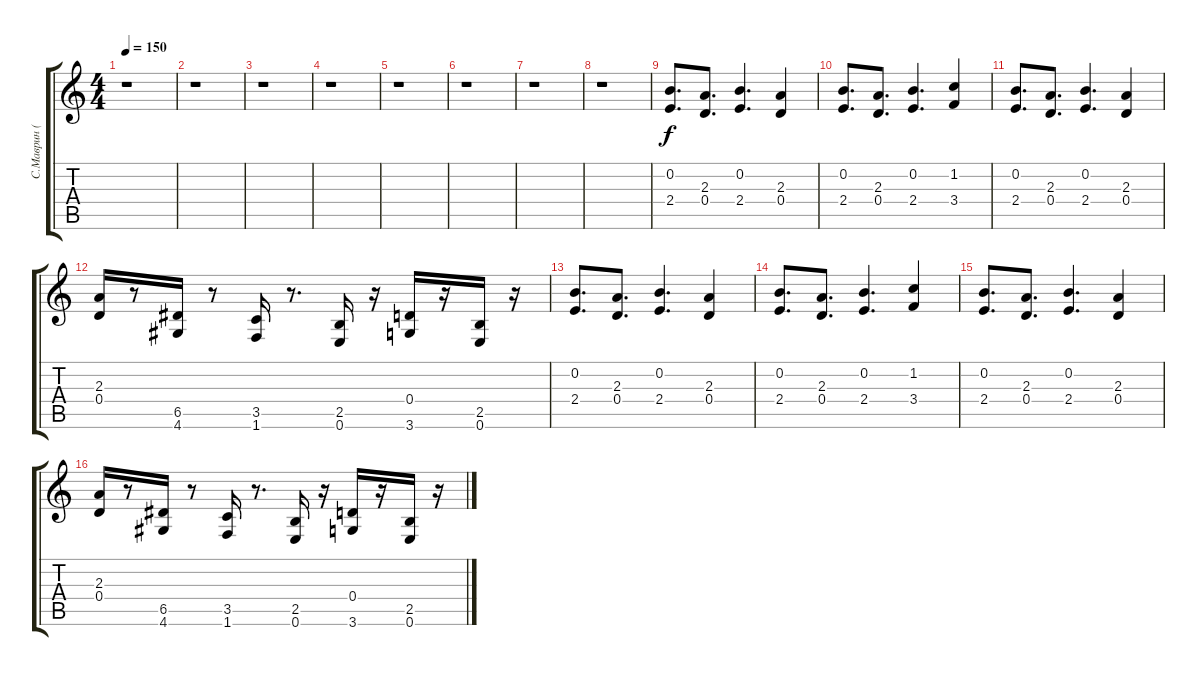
\track ("С.Маврин (Гитара) 2" "С.Маврин (") {instrument overdrivenguitar}
\staff {score tabs}
\tuning (E4 B3 G3 D3 A2 E2) {hide}
\ts (4 4)
\tempo 150
\clef g2
\ks c
r.1{dy f} |
r.1 |
r.1 |
r.1 |
r.1 |
r.1 |
r.1 |
r.1 |
(0.2 2.4).8{d} (2.3 0.4).8{d} (0.2 2.4).4{d} (2.3 0.4).4 |
(0.2 2.4).8{d} (2.3 0.4).8{d} (0.2 2.4).4{d} (1.2 3.4).4 |
(0.2 2.4).8{d} (2.3 0.4).8{d} (0.2 2.4).4{d} (2.3 0.4).4 |
(2.3 0.4).16 r.8 (6.5 4.6).16 r.8 (3.5 1.6).16 r.8{d} (2.5 0.6).16 r.16 (0.4 3.6).16 r.16 (2.5 0.6).16 r.16 |
(0.2 2.4).8{d} (2.3 0.4).8{d} (0.2 2.4).4{d} (2.3 0.4).4 |
(0.2 2.4).8{d} (2.3 0.4).8{d} (0.2 2.4).4{d} (1.2 3.4).4 |
(0.2 2.4).8{d} (2.3 0.4).8{d} (0.2 2.4).4{d} (2.3 0.4).4 |
(2.3 0.4).16 r.8 (6.5 4.6).16 r.8 (3.5 1.6).16 r.8{d} (2.5 0.6).16 r.16 (0.4 3.6).16 r.16 (2.5 0.6).16 r.16
